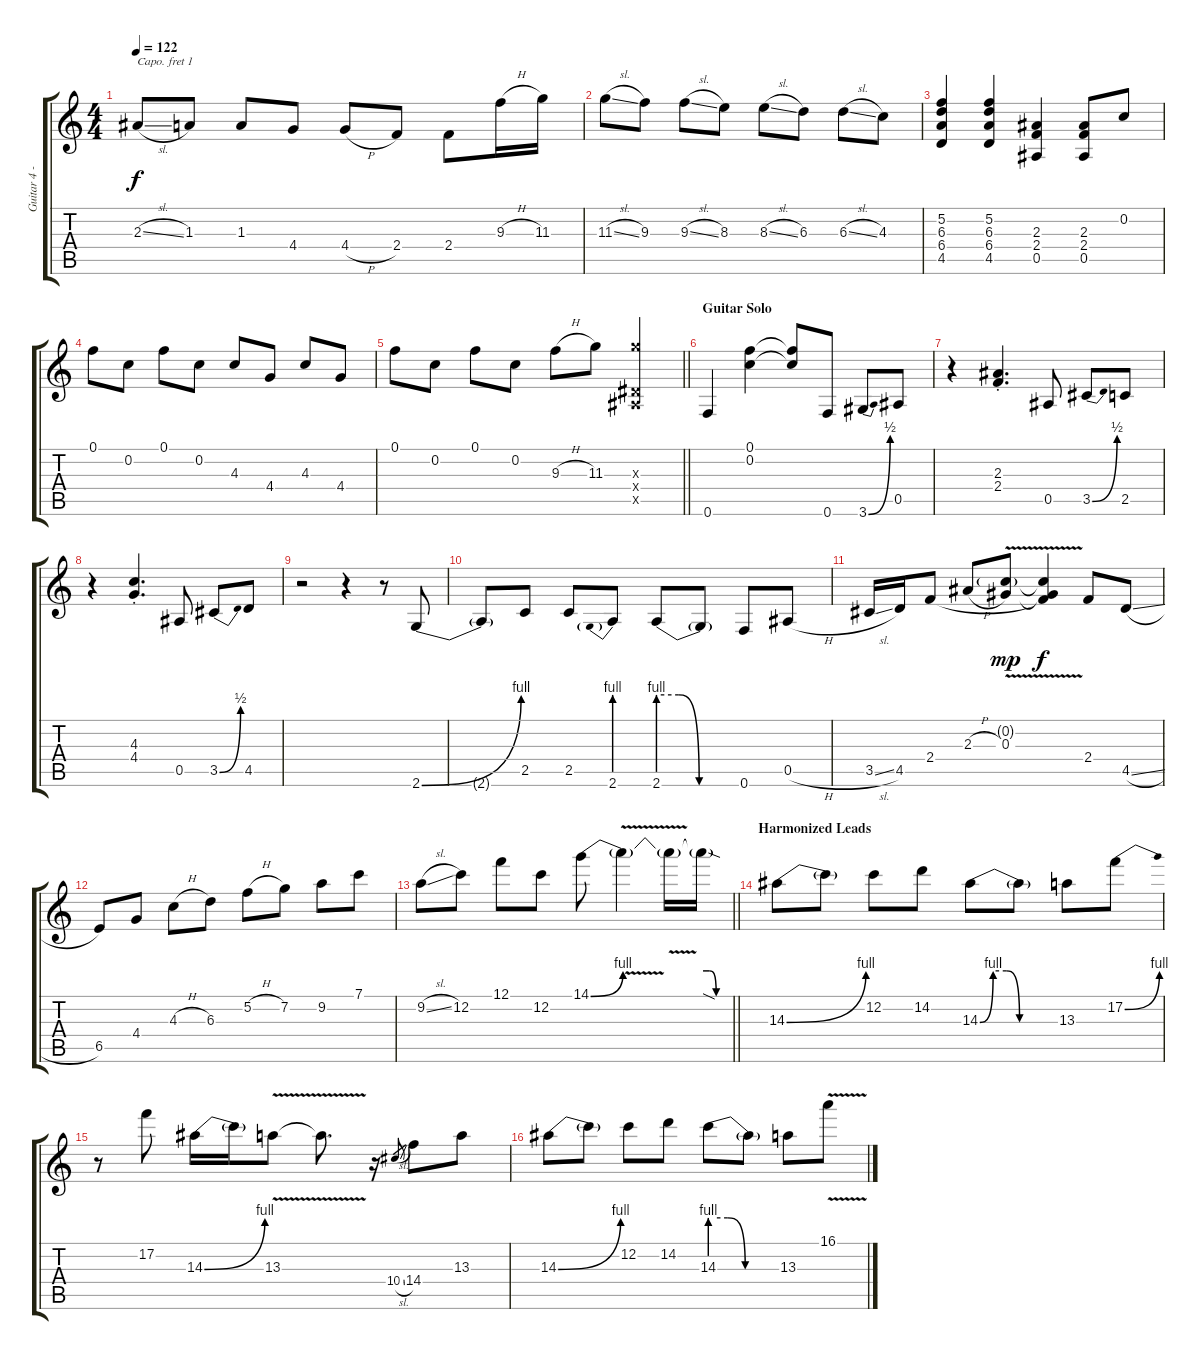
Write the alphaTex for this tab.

\track ("Guitar 4 - Keith Urban" "Guitar 4 -") {instrument overdrivenguitar}
\staff {score tabs}
\capo 1
\tuning (E4 B3 G3 D3 A2 E2) {hide}
\ts (4 4)
\tempo 122
\clef g2
\ks c
2.3{sl}.8{dy f} 1.3.8 1.3.8 4.4.8 4.4{h}.8 2.4.8 2.4.8 9.3{h}.16 11.3.16 |
11.3{sl}.8 9.3.8 9.3{sl}.8 8.3.8 8.3{sl}.8 6.3.8 6.3{sl}.8 4.3.8 |
(5.2 6.3 6.4 4.5).4{volume 9} (5.2 6.3 6.4 4.5).4 (2.3 2.4 0.5).4 (2.3 2.4 0.5).8 0.2.8 |
0.1.8 0.2.8 0.1.8 0.2.8 4.3.8 4.4.8 4.3.8 4.4.8 |
\barLineRight lightlight
0.1.8 0.2.8 0.1.8 0.2.8 9.3{h}.8 11.3.8 (11.3{x} 0.4{x} 0.5{x}).4 |
\section ("" "Guitar Solo")
0.6.4 (0.1 0.2).4 (0.1{t} 0.2{t}).8 0.6.8 3.6{be (bend 0 0 60 2)}.8 0.5.8 |
r.4 (2.3{st} 2.4{st}).4{d} 0.5.8 3.5{be (bend 0 0 60 2)}.8 2.5.8 |
r.4 (4.3{st} 4.4{st}).4{d} 0.5.8 3.5{be (bend 0 0 60 2)}.8 4.5.8 |
r.2 r.4{volume 13} r.8 2.6{be (bend 0 0 60 4)}.8 |
2.6{t}.8 2.5.8 2.5.8 2.6{be (prebend 0 4 60 4)}.8 2.6{be (custom 0 4 15 4 30 0 60 0)}.8 2.6{t}.8 0.6.8 0.5{h}.8 |
3.5{sl}.16 4.5.16 2.4.8 2.3{h}.8 (0.2{g} 0.3{v}).8{dy mp} (0.2{t} 0.3{t} 2.4{t}).4{dy f} 2.4.8 4.5{sl}.8 |
6.5.8 4.4.8 4.3{h}.8 6.3.8 5.2{h}.8 7.2.8 9.2.8 7.1.8 |
\barLineRight lightlight
9.2{sl}.8 12.2.8 12.1.8 12.2.8 14.1{be (bend 0 0 60 4)}.8 14.1{v t}.4 14.1{t}.16 14.1{be (custom 0 4 15 4 30 0 60 0) sod t}.16 |
\section ("" "Harmonized Leads")
14.3{be (bend 0 0 60 4)}.8{volume 11} 14.3{t}.8 12.2.8 14.2.8 14.3{be (custom 0 0 10 4 20 4 30 0 60 0)}.8 14.3{t}.8 13.3.8 17.2{be (bend 0 0 60 4)}.8 |
r.8 17.2.8 14.3{be (bend 0 0 60 4)}.16 14.3{t}.16 13.3{v}.8 13.3{t}.8{d} r.16 10.4{sl}.8{gr} 14.4.8 13.3.8 |
14.3{be (bend 0 0 60 4)}.8 14.3{t}.8 12.2.8 14.2.8 14.3{be (custom 0 4 15 4 30 0 60 0)}.8 14.3{t}.8 13.3.8 16.1{v}.8
